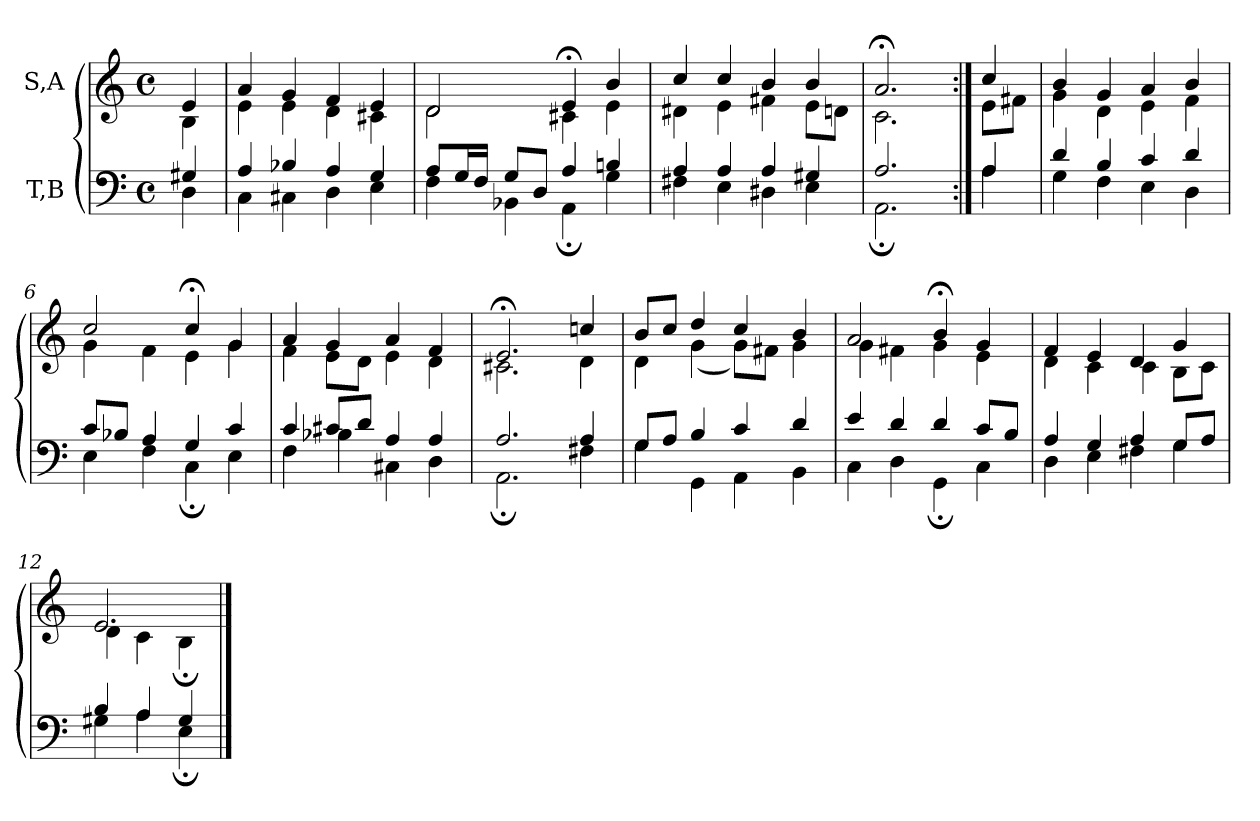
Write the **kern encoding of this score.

**kern	**kern
*part2	*part1
*staff2	*staff1
*I"T,B	*I"S,A
*clefF4	*clefG2
*k[]	*k[]
*M4/4	*M4/4
*met(c)	*met(c)
=	=
*^	*^
4G#X	4D	4e	4B
=1	=1	=1	=1
4A	4C	4a	4e
4B-X	4C#X	4g	4e
4A	4D	4f	4d
4G	4E	4e	4c#X
=2	=2	=2	=2
8AL	4F	2d	2d
16GL	.	.	.
16FJJ	.	.	.
8GL	4BB-X	.	.
8DJ	.	.	.
4A	4AA;	4e;<	4c#X
4Bn	4G	4b	4e
=3	=3	=3	=3
4A	4F#X	4cc	4d#X
4A	4E	4cc	4e
4A	4D#X	4b	4f#X
4G#X	4E	4b	8eL
.	.	.	8dnJ
=4a	=4a	=4a	=4a
2.A	2.AA;	2.a;<	2.c
=4b:|!	=4b:|!	=4b:|!	=4b:|!
4A	4A	4cc	8eL
.	.	.	8f#XJ
=5	=5	=5	=5
4d	4G	4b	4g
4B	4F	4g	4d
4c	4E	4a	4e
4d	4D	4b	4f
=6	=6	=6	=6
8cL	4E	2cc	4g
8B-XJ	.	.	.
4A	4F	.	4f
4G	4C;	4cc;<	4e
4c	4E	4g	4g
=7	=7	=7	=7
4c	4F	4a	4f
8c#XL	4B-X	4g	8eL
8dJ	.	.	8dJ
4A	4C#X	4a	4e
4A	4D	4f	4d
=8	=8	=8	=8
2.A	2.AA;	2.e;<	2.c#X
4A	4F#X	4ccn	4d
=9	=9	=9	=9
8GL	4G	8bL	4d
8AJ	.	8ccJ	.
4B	4GG	4dd	(<4g
4c	4AA	4cc	8gL)
.	.	.	8f#XJ
4d	4BB	4b	4g
=10	=10	=10	=10
4e	4C	2a	4g
4d	4D	.	4f#X
4d	4GG;	4b;<	4g
8cL	4C	4g	4e
8BJ	.	.	.
=11	=11	=11	=11
4A	4D	4f	4d
4G	4E	4e	4c
4A	4F#X	4d	4c
8GL	4G	4g	8BL
8AJ	.	.	8cJ
=12	=12	=12	=12
4B	4G#X	2.e	4d
4A	4A	.	4c
4G#	4E;	.	4B;<
*v	*v	*	*
*	*v	*v
==	==
*-	*-
